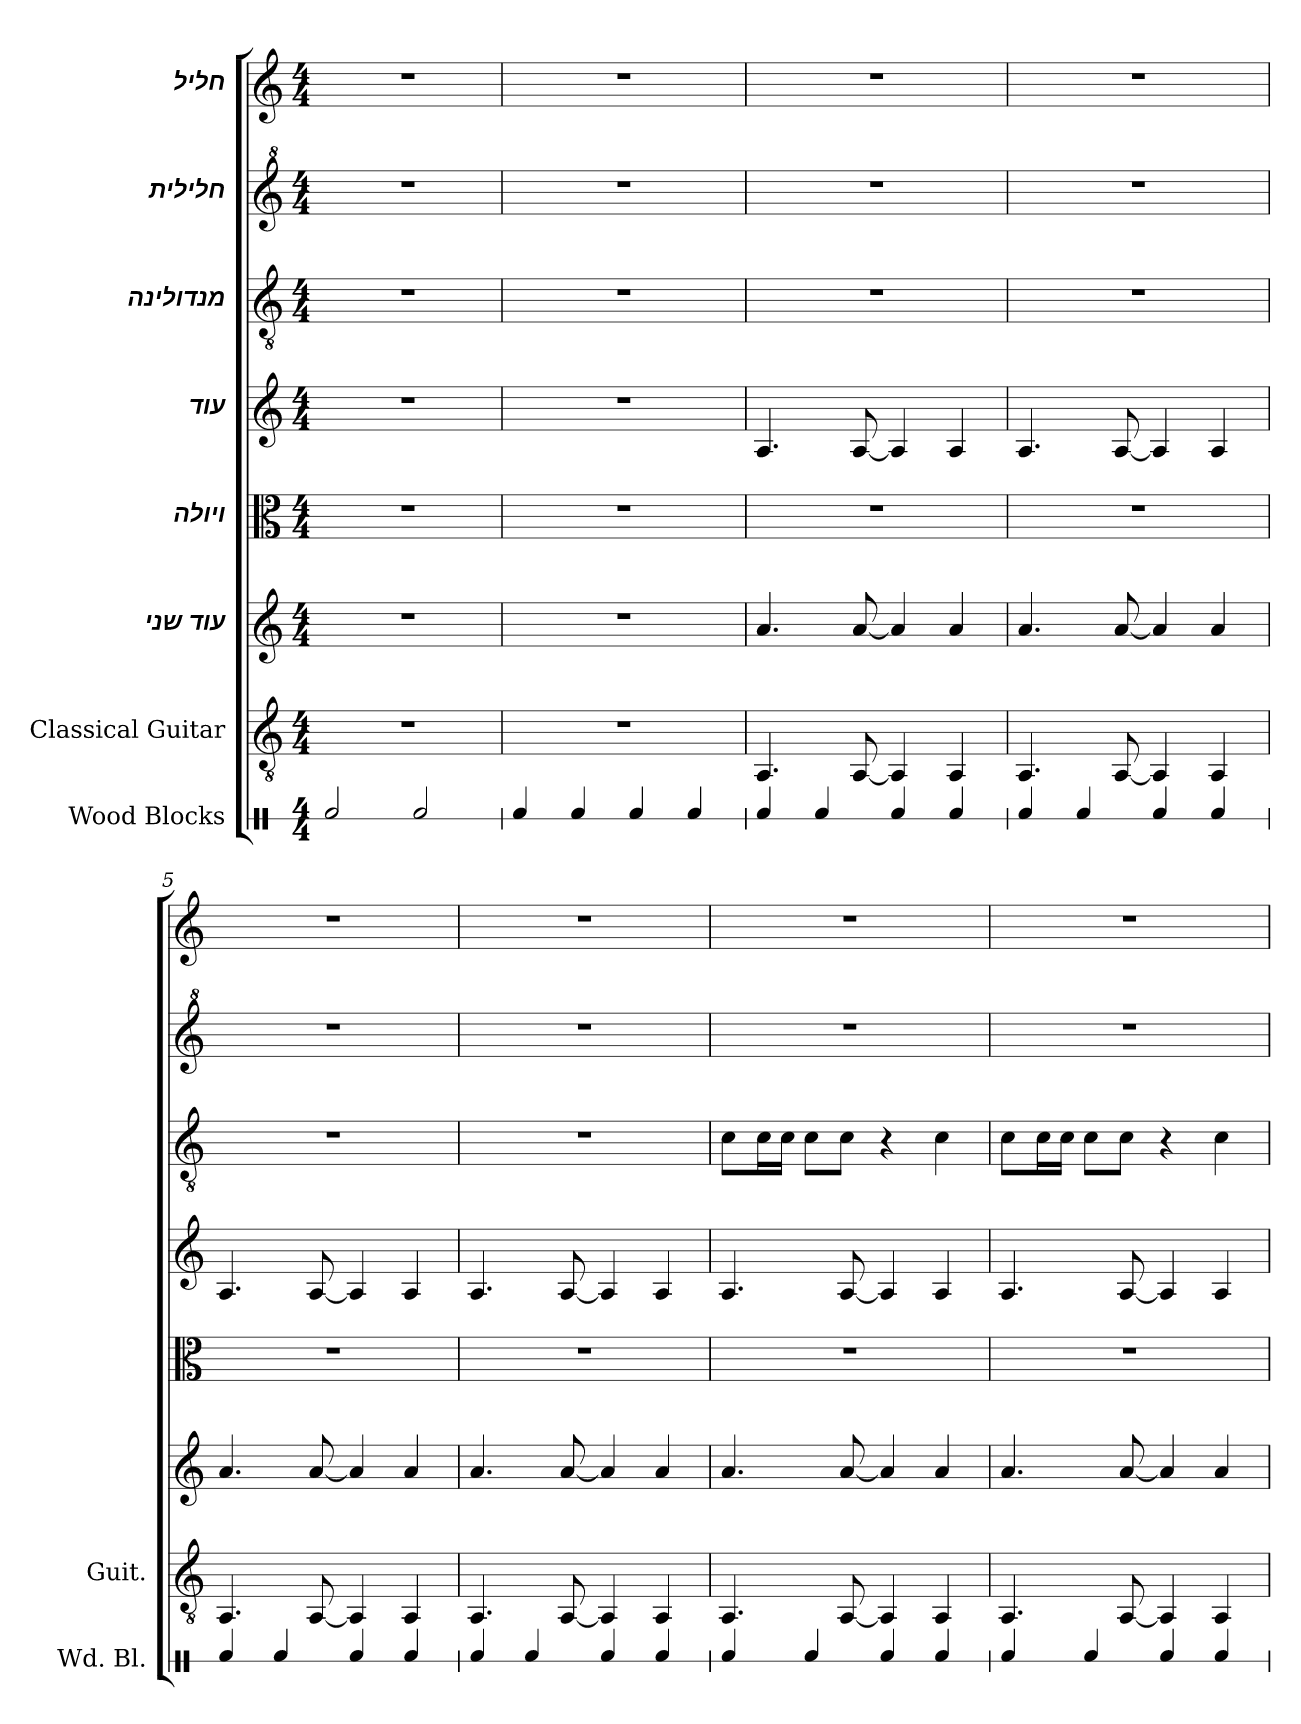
**kern	**kern	**kern	**kern	**kern	**kern	**kern	**kern
*part8	*part7	*part6	*part5	*part4	*part3	*part2	*part1
*staff8	*staff7	*staff6	*staff5	*staff4	*staff3	*staff2	*staff1
*I"Wood Blocks	*I"Classical Guitar	*I"עוד שני	*I"ויולה	*I"עוד	*I"מנדולינה	*I"חלילית	*I"חליל
*I'Wd. Bl.	*I'Guit.	*	*	*	*	*	*
*stria1	*	*	*	*	*	*	*
*clefX	*clefGv2	*clefG2	*clefC3	*clefG2	*clefGv2	*clefG^2	*clefG2
*k[]	*k[]	*k[]	*k[]	*k[]	*k[]	*k[]	*k[]
*M4/4	*M4/4	*M4/4	*M4/4	*M4/4	*M4/4	*M4/4	*M4/4
=1	=1	=1	=1	=1	=1	=1	=1
2Rf/	1r	1r	1r	1r	1r	1r	1r
2Rf/	.	.	.	.	.	.	.
=2	=2	=2	=2	=2	=2	=2	=2
4Rf/	1r	1r	1r	1r	1r	1r	1r
4Rf/	.	.	.	.	.	.	.
4Rf/	.	.	.	.	.	.	.
4Rf/	.	.	.	.	.	.	.
=3	=3	=3	=3	=3	=3	=3	=3
4Rf/	4.AA/	4.a/	1r	4.A/	1r	1r	1r
4Rf/	.	.	.	.	.	.	.
.	[8AA/	[8a/	.	[8A/	.	.	.
4Rf/	4AA/]	4a/]	.	4A/]	.	.	.
4Rf/	4AA/	4a/	.	4A/	.	.	.
=4	=4	=4	=4	=4	=4	=4	=4
4Rf/	4.AA/	4.a/	1r	4.A/	1r	1r	1r
4Rf/	.	.	.	.	.	.	.
.	[8AA/	[8a/	.	[8A/	.	.	.
4Rf/	4AA/]	4a/]	.	4A/]	.	.	.
4Rf/	4AA/	4a/	.	4A/	.	.	.
=5	=5	=5	=5	=5	=5	=5	=5
4Rf/	4.AA/	4.a/	1r	4.A/	1r	1r	1r
4Rf/	.	.	.	.	.	.	.
.	[8AA/	[8a/	.	[8A/	.	.	.
4Rf/	4AA/]	4a/]	.	4A/]	.	.	.
4Rf/	4AA/	4a/	.	4A/	.	.	.
=6	=6	=6	=6	=6	=6	=6	=6
4Rf/	4.AA/	4.a/	1r	4.A/	1r	1r	1r
4Rf/	.	.	.	.	.	.	.
.	[8AA/	[8a/	.	[8A/	.	.	.
4Rf/	4AA/]	4a/]	.	4A/]	.	.	.
4Rf/	4AA/	4a/	.	4A/	.	.	.
!!LO:PB:g=z
=7	=7	=7	=7	=7	=7	=7	=7
4Rf/	4.AA/	4.a/	1r	4.A/	8c\L	1r	1r
.	.	.	.	.	16c\L	.	.
.	.	.	.	.	16c\JJ	.	.
4Rf/	.	.	.	.	8c\L	.	.
.	[8AA/	[8a/	.	[8A/	8c\J	.	.
4Rf/	4AA/]	4a/]	.	4A/]	4r	.	.
4Rf/	4AA/	4a/	.	4A/	4c\	.	.
=8	=8	=8	=8	=8	=8	=8	=8
4Rf/	4.AA/	4.a/	1r	4.A/	8c\L	1r	1r
.	.	.	.	.	16c\L	.	.
.	.	.	.	.	16c\JJ	.	.
4Rf/	.	.	.	.	8c\L	.	.
.	[8AA/	[8a/	.	[8A/	8c\J	.	.
4Rf/	4AA/]	4a/]	.	4A/]	4r	.	.
4Rf/	4AA/	4a/	.	4A/	4c\	.	.
=	=	=	=	=	=	=	=
*-	*-	*-	*-	*-	*-	*-	*-
